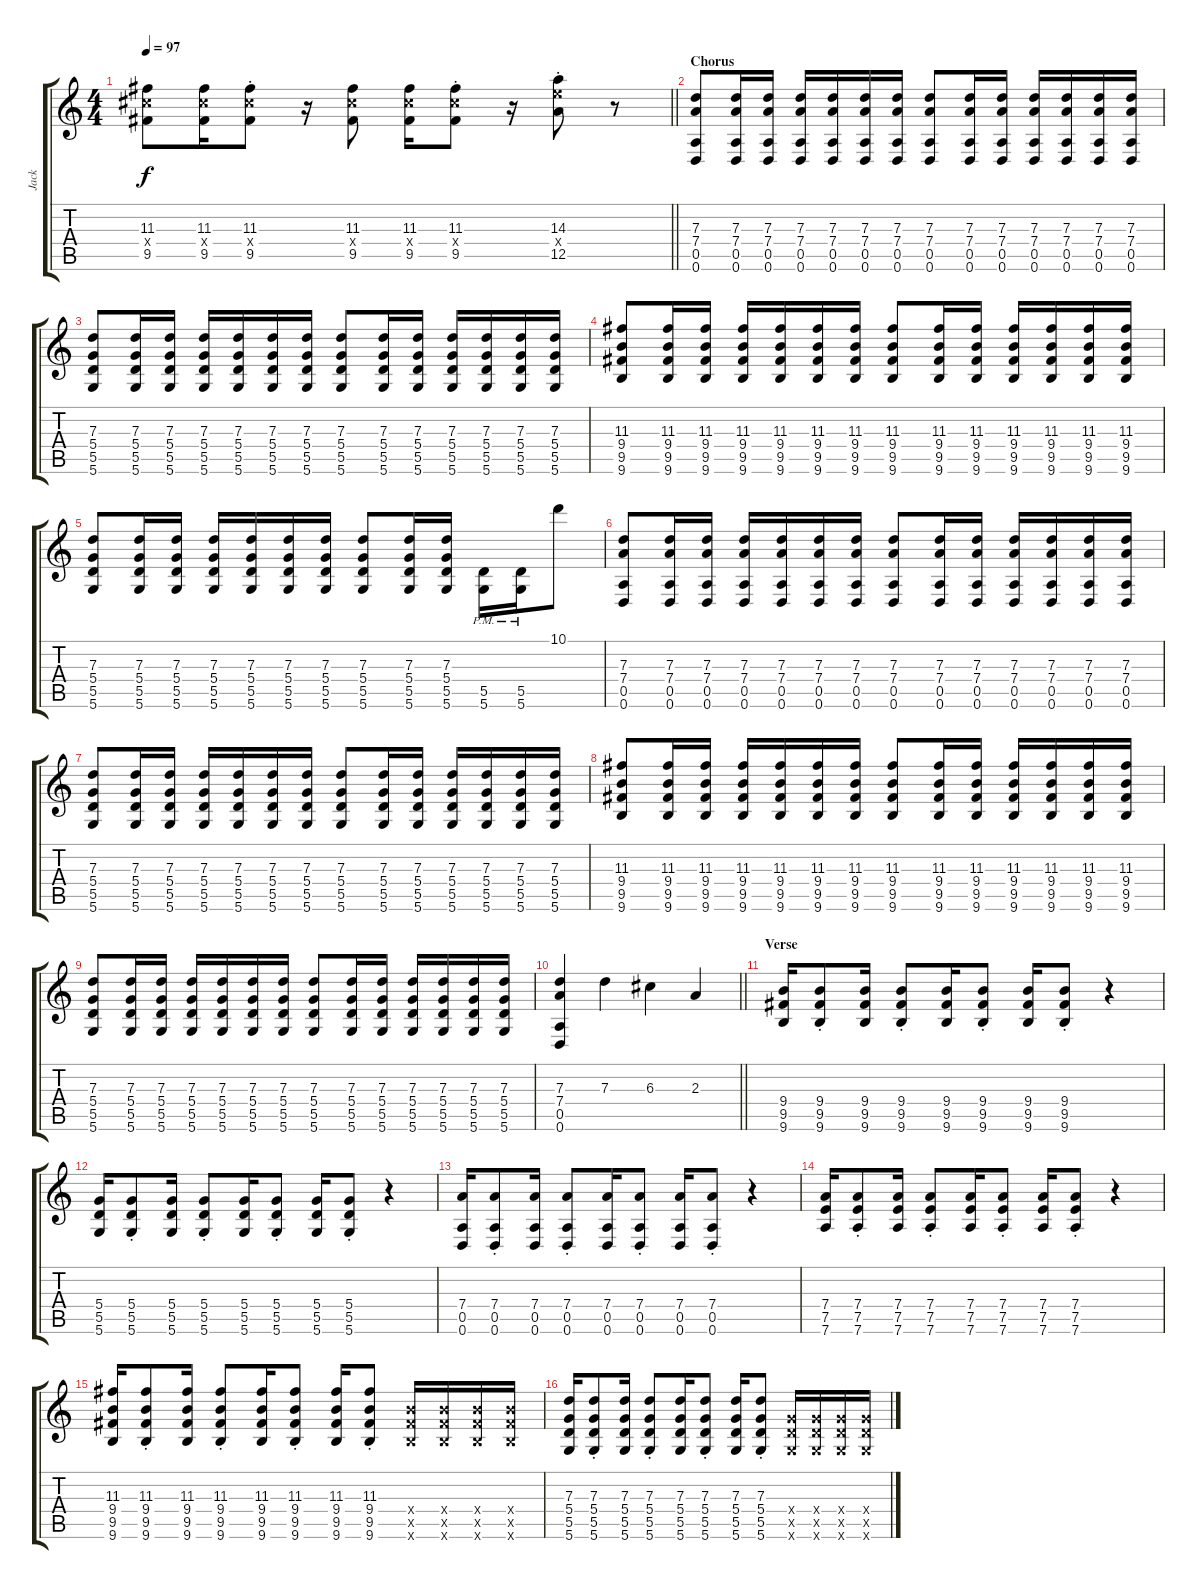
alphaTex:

\track ("Jack" "Jack") {instrument distortionguitar}
\staff {score tabs}
\tuning (E4 B3 G3 D3 A2 D2) {hide}
\ts (4 4)
\tempo 97
\clef g2
\barLineRight lightlight
\ks c
(11.3 11.4{x} 9.5).8{dy f} (11.3 11.4{x} 9.5).16 (11.3{st} 11.4{st x} 9.5{st}).8 r.16 (11.3 11.4{x} 9.5).8 (11.3 11.4{x} 9.5).16 (11.3{st} 11.4{st x} 9.5{st}).8 r.16 (14.3{st} 14.4{st x} 12.5{st}).8 r.8 |
\section ("" "Chorus")
(7.3 7.4 0.5 0.6).8 (7.3 7.4 0.5 0.6).16 (7.3 7.4 0.5 0.6).16 (7.3 7.4 0.5 0.6).16 (7.3 7.4 0.5 0.6).16 (7.3 7.4 0.5 0.6).16 (7.3 7.4 0.5 0.6).16 (7.3 7.4 0.5 0.6).8 (7.3 7.4 0.5 0.6).16 (7.3 7.4 0.5 0.6).16 (7.3 7.4 0.5 0.6).16 (7.3 7.4 0.5 0.6).16 (7.3 7.4 0.5 0.6).16 (7.3 7.4 0.5 0.6).16 |
(7.3 5.4 5.5 5.6).8 (7.3 5.4 5.5 5.6).16 (7.3 5.4 5.5 5.6).16 (7.3 5.4 5.5 5.6).16 (7.3 5.4 5.5 5.6).16 (7.3 5.4 5.5 5.6).16 (7.3 5.4 5.5 5.6).16 (7.3 5.4 5.5 5.6).8 (7.3 5.4 5.5 5.6).16 (7.3 5.4 5.5 5.6).16 (7.3 5.4 5.5 5.6).16 (7.3 5.4 5.5 5.6).16 (7.3 5.4 5.5 5.6).16 (7.3 5.4 5.5 5.6).16 |
(11.3 9.4 9.5 9.6).8 (11.3 9.4 9.5 9.6).16 (11.3 9.4 9.5 9.6).16 (11.3 9.4 9.5 9.6).16 (11.3 9.4 9.5 9.6).16 (11.3 9.4 9.5 9.6).16 (11.3 9.4 9.5 9.6).16 (11.3 9.4 9.5 9.6).8 (11.3 9.4 9.5 9.6).16 (11.3 9.4 9.5 9.6).16 (11.3 9.4 9.5 9.6).16 (11.3 9.4 9.5 9.6).16 (11.3 9.4 9.5 9.6).16 (11.3 9.4 9.5 9.6).16 |
(7.3 5.4 5.5 5.6).8 (7.3 5.4 5.5 5.6).16 (7.3 5.4 5.5 5.6).16 (7.3 5.4 5.5 5.6).16 (7.3 5.4 5.5 5.6).16 (7.3 5.4 5.5 5.6).16 (7.3 5.4 5.5 5.6).16 (7.3 5.4 5.5 5.6).8 (7.3 5.4 5.5 5.6).16 (7.3 5.4 5.5 5.6).16 (5.5{pm} 5.6{pm}).16 (5.5{pm} 5.6{pm}).16 10.1.8 |
(7.3 7.4 0.5 0.6).8 (7.3 7.4 0.5 0.6).16 (7.3 7.4 0.5 0.6).16 (7.3 7.4 0.5 0.6).16 (7.3 7.4 0.5 0.6).16 (7.3 7.4 0.5 0.6).16 (7.3 7.4 0.5 0.6).16 (7.3 7.4 0.5 0.6).8 (7.3 7.4 0.5 0.6).16 (7.3 7.4 0.5 0.6).16 (7.3 7.4 0.5 0.6).16 (7.3 7.4 0.5 0.6).16 (7.3 7.4 0.5 0.6).16 (7.3 7.4 0.5 0.6).16 |
(7.3 5.4 5.5 5.6).8 (7.3 5.4 5.5 5.6).16 (7.3 5.4 5.5 5.6).16 (7.3 5.4 5.5 5.6).16 (7.3 5.4 5.5 5.6).16 (7.3 5.4 5.5 5.6).16 (7.3 5.4 5.5 5.6).16 (7.3 5.4 5.5 5.6).8 (7.3 5.4 5.5 5.6).16 (7.3 5.4 5.5 5.6).16 (7.3 5.4 5.5 5.6).16 (7.3 5.4 5.5 5.6).16 (7.3 5.4 5.5 5.6).16 (7.3 5.4 5.5 5.6).16 |
(11.3 9.4 9.5 9.6).8 (11.3 9.4 9.5 9.6).16 (11.3 9.4 9.5 9.6).16 (11.3 9.4 9.5 9.6).16 (11.3 9.4 9.5 9.6).16 (11.3 9.4 9.5 9.6).16 (11.3 9.4 9.5 9.6).16 (11.3 9.4 9.5 9.6).8 (11.3 9.4 9.5 9.6).16 (11.3 9.4 9.5 9.6).16 (11.3 9.4 9.5 9.6).16 (11.3 9.4 9.5 9.6).16 (11.3 9.4 9.5 9.6).16 (11.3 9.4 9.5 9.6).16 |
(7.3 5.4 5.5 5.6).8 (7.3 5.4 5.5 5.6).16 (7.3 5.4 5.5 5.6).16 (7.3 5.4 5.5 5.6).16 (7.3 5.4 5.5 5.6).16 (7.3 5.4 5.5 5.6).16 (7.3 5.4 5.5 5.6).16 (7.3 5.4 5.5 5.6).8 (7.3 5.4 5.5 5.6).16 (7.3 5.4 5.5 5.6).16 (7.3 5.4 5.5 5.6).16 (7.3 5.4 5.5 5.6).16 (7.3 5.4 5.5 5.6).16 (7.3 5.4 5.5 5.6).16 |
\barLineRight lightlight
(7.3 7.4 0.5 0.6).4 7.3.4 6.3.4 2.3.4 |
\section ("" "Verse")
(9.4 9.5 9.6).16{balance 8 instrument distortionguitar} (9.4{st} 9.5{st} 9.6{st}).8 (9.4 9.5 9.6).16 (9.4{st} 9.5{st} 9.6{st}).8 (9.4 9.5 9.6).16 (9.4{st} 9.5{st} 9.6{st}).8 (9.4 9.5 9.6).16 (9.4{st} 9.5{st} 9.6{st}).8 r.4 |
(5.4 5.5 5.6).16 (5.4{st} 5.5{st} 5.6{st}).8 (5.4 5.5 5.6).16 (5.4{st} 5.5{st} 5.6{st}).8 (5.4 5.5 5.6).16 (5.4{st} 5.5{st} 5.6{st}).8 (5.4 5.5 5.6).16 (5.4{st} 5.5{st} 5.6{st}).8 r.4 |
(7.4 0.5 0.6).16 (7.4{st} 0.5{st} 0.6{st}).8 (7.4 0.5 0.6).16 (7.4{st} 0.5{st} 0.6{st}).8 (7.4 0.5 0.6).16 (7.4{st} 0.5{st} 0.6{st}).8 (7.4 0.5 0.6).16 (7.4{st} 0.5{st} 0.6{st}).8 r.4 |
(7.4 7.5 7.6).16 (7.4{st} 7.5{st} 7.6{st}).8 (7.4 7.5 7.6).16 (7.4{st} 7.5{st} 7.6{st}).8 (7.4 7.5 7.6).16 (7.4{st} 7.5{st} 7.6{st}).8 (7.4 7.5 7.6).16 (7.4{st} 7.5{st} 7.6{st}).8 r.4 |
(11.3 9.4 9.5 9.6).16 (11.3{st} 9.4{st} 9.5{st} 9.6{st}).8 (11.3 9.4 9.5 9.6).16 (11.3{st} 9.4{st} 9.5{st} 9.6{st}).8 (11.3 9.4 9.5 9.6).16 (11.3{st} 9.4{st} 9.5{st} 9.6{st}).8 (11.3 9.4 9.5 9.6).16 (11.3{st} 9.4{st} 9.5{st} 9.6{st}).8 (9.4{x} 9.5{x} 9.6{x}).16 (9.4{x} 9.5{x} 9.6{x}).16 (9.4{x} 9.5{x} 9.6{x}).16 (9.4{x} 9.5{x} 9.6{x}).16 |
(7.3 5.4 5.5 5.6).16 (7.3{st} 5.4{st} 5.5{st} 5.6{st}).8 (7.3 5.4 5.5 5.6).16 (7.3{st} 5.4{st} 5.5{st} 5.6{st}).8 (7.3 5.4 5.5 5.6).16 (7.3{st} 5.4{st} 5.5{st} 5.6{st}).8 (7.3 5.4 5.5 5.6).16 (7.3{st} 5.4{st} 5.5{st} 5.6{st}).8 (5.4{x} 5.5{x} 5.6{x}).16 (5.4{x} 5.5{x} 5.6{x}).16 (5.4{x} 5.5{x} 5.6{x}).16 (5.4{x} 5.5{x} 5.6{x}).16
